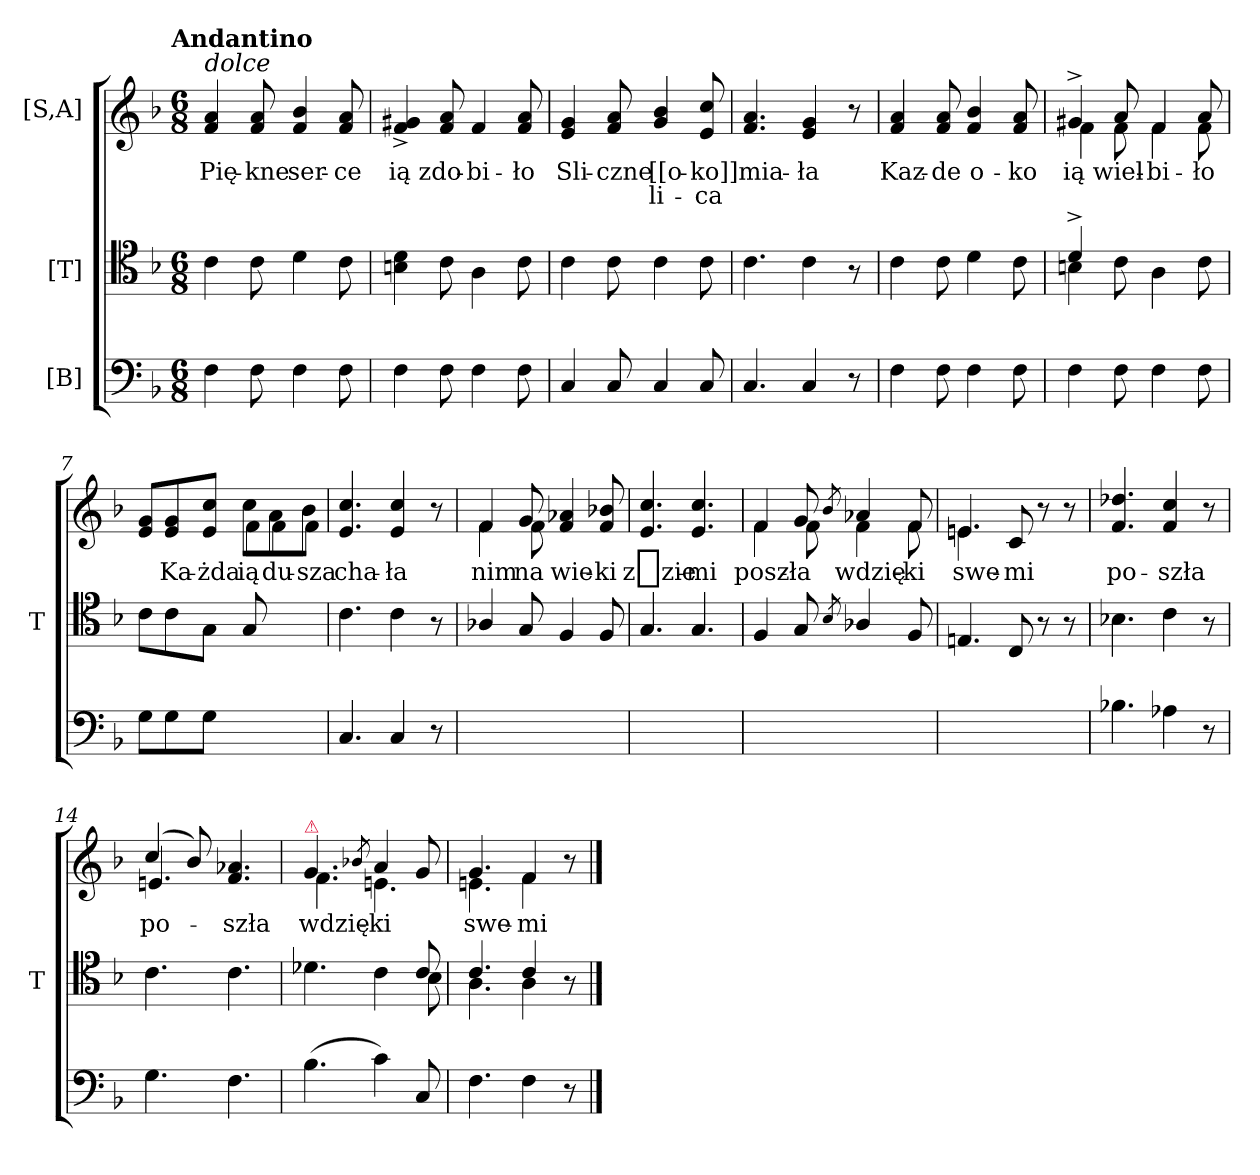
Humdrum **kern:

**kern	**kern	**kern	**text	**text
*part3	*part2	*part1	*part1	*part1
*staff3	*staff2	*staff1	*staff1	*staff1
*I"[B]	*I"[T]	*I"[S,A]	*	*
*	*I'T	*	*	*
*clefF4	*clefC4	*clefG2	*	*
*k[b-]	*k[b-]	*k[b-]	*	*
!!LO:TX:omd:t=Andantino
*M6/8	*M6/8	*M6/8	*	*
*MM80	*MM80	*MM80	*	*
=1	=1	=1	=1	=1
!	!	!LO:TX:a:i:t=dolce	!	!
4F\	4c\	4f/ 4a/	Pię-	.
8F\	8c\	8f/ 8a/	-kne	.
4F\	4d\	4f/ 4b-/	ser-	.
8F\	8c\	8f/ 8a/	-ce	.
=2	=2	=2	=2	=2
4F\	4Bn\ 4d\	4f^>/ 4g#X^>/	ią	.
8F\	8c\	8f/ 8a/	zdo-	.
4F\	4A\	4f/	-bi-	.
8F\	8c\	8f/ 8a/	-ło	.
=3	=3	=3	=3	=3
4C/	4c\	4e/ 4g/	Sli-	.
8C/	8c\	8f/ 8a/	-czne	.
4C/	4c\	4g/ 4b-/	[[o-	li-
8C/	8c\	8e/ 8cc/	-ko]]	-ca
=4	=4	=4	=4	=4
4.C/	4.c\	4.f/ 4.a/	mia-	.
4C/	4c\	4e/ 4g/	-ła	.
8r	8r	8r	.	.
=5	=5	=5	=5	=5
4F\	4c\	4f/ 4a/	Kaz-	.
8F\	8c\	8f/ 8a/	-de	.
4F\	4d\	4f/ 4b-/	o-	.
8F\	8c\	8f/ 8a/	-ko	.
=6	=6	=6	=6	=6
*	*^	*^	*	*
4F\	4d^>/	4Bn\	4g#X^>/	4f\	ią	.
8F\	8c\	2ryy	8a/	8f\	wiel-	.
4F\	4A\	.	4f/	4f\	-bi-	.
8F\	8c\	.	8a/	8f\	-ło	.
*	*v	*v	*	*	*	*
=7	=7	=7	=7	=7	=7
8G\L	8c\L	8e/ 8g/L	4.ryy	.	.
8G\	8c\	8e/ 8g/	.	Ka-	.
8G\J	8G\J	8e/ 8cc/J	.	-żda	.
8ryy	8G/	8cc\L	8f\L	ią	.
4ryy	4ryy	8a\	8f\	du-	.
.	.	8b-\J	8f\J	-sza	.
=8	=8	=8	=8	=8	=8
!	!	!LO:TX:a:color=crimson:t=⚠	!	!	!
*	*	*v	*v	*	*
4.C/	4.c\	4.e/ 4.cc/	cha-	.
4C/	4c\	4e/ 4cc/	-ła	.
8r	8r	8r	.	.
=9	=9	=9	=9	=9
*	*	*^	*	*
2.ryy	4A-X/	4f/	4f\	nim	.
.	8G/	8g/	8f\	na	.
.	4F/	4f/ 4a-X/	4.ryy	wie-	.
.	8F/	8f/ 8b-X/	.	-ki	.
*	*	*v	*v	*	*
=10	=10	=10	=10	=10
2.ryy	4.G/	4.e/ 4.cc/	z_zie-	.
.	4.G/	4.e/ 4.cc/	-mi	.
=11	=11	=11	=11	=11
*	*	*^	*	*
2.ryy	4F/	4f/	4f\	posz-	.
.	8G/	8g/	8f\	-ła	.
.	8qB-/	8qb-/	.	.	.
.	4A-X/	4a-X/	4f\	wdzię-	.
.	8F/	8f/	8f\	-ki	.
=12	=12	=12	=12	=12	=12
2.ryy	4.En/	4.en/	4.en\	swe-	.
.	8C/	8c/	4.ryy	-mi	.
.	8r	8r	.	.	.
.	8r	8r	.	.	.
*	*	*v	*v	*	*
=13	=13	=13	=13	=13
4.B-X\	4.B-X\	4.f/ 4.dd-X/	po-	.
4A-X\	4c\	4f/ 4cc/	-szła	.
8r	8r	8r	.	.
=14	=14	=14	=14	=14
*	*	*^	*	*
4.G\	4.c\	(>4cc/	4.en/	po-	.
.	.	8b-/)	.	.	.
4.F\	4.c\	4.f/ 4.a-X/	4.ryy	-szła	.
=15	=15	=15	=15	=15	=15
*	*^	*	*	*	*
!	!	!	!LO:TX:a:color=crimson:t=⚠	!	!	!
(>4.B-\	4.d-X\	4.ryy	4.g/	4.f\	wdzię-	.
.	.	.	8qb-X/	.	.	.
4c\)	4c\	4ryy	4a/	4.en\	-ki	.
8C/	8c/	8B-\	8g/	.	.	.
=16	=16	=16	=16	=16	=16	=16
4.F\	4.c/	4.A\	4.g/	4.en\	swe-	.
4F\	4c/	4A\	4f/	4f\	-mi	.
8r	8r	8ryy	8r	8ryy	.	.
*	*v	*v	*	*	*	*
*	*	*v	*v	*	*
==	==	==	==	==
*-	*-	*-	*-	*-
